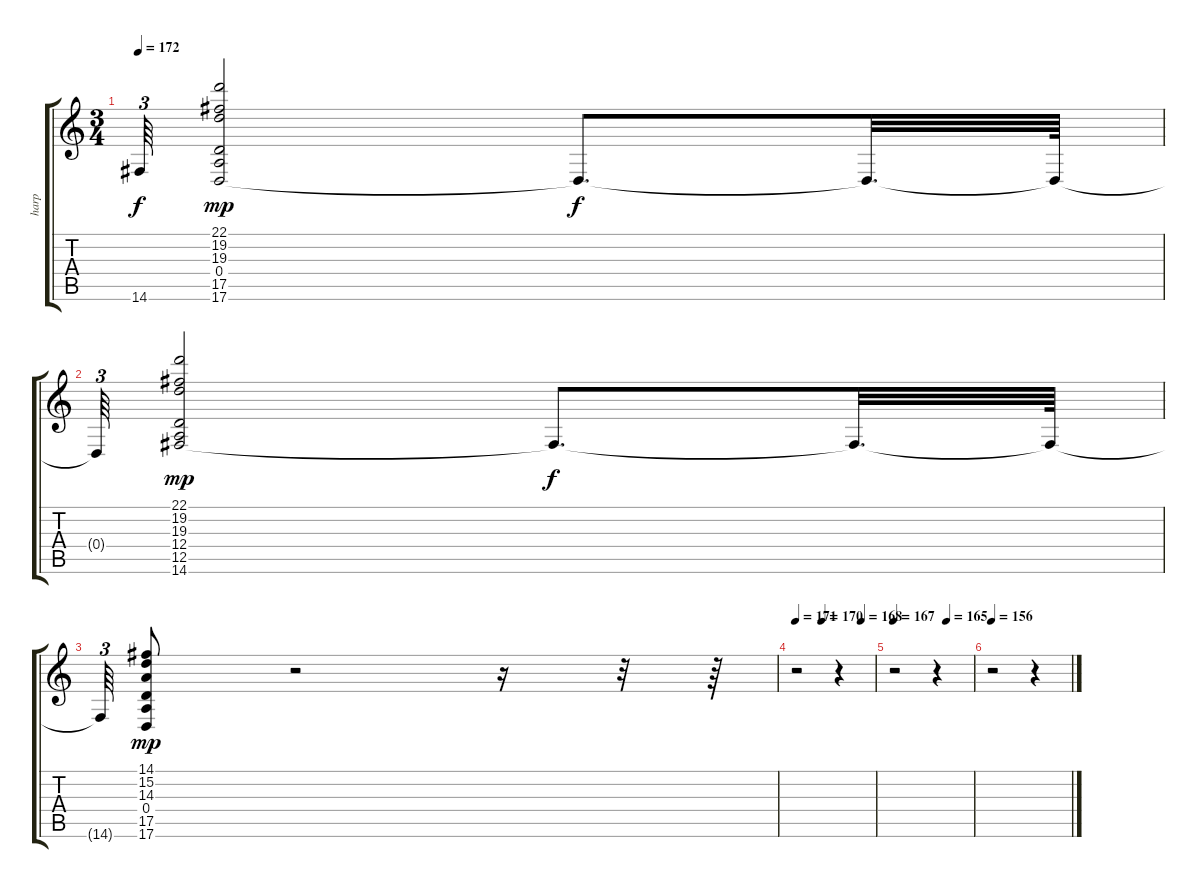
\track ("harp" "harp") {instrument orchestralharp}
\staff {score tabs}
\tuning (E4 B3 G3 D3 A2 E2) {hide}
\ts (3 4)
\tempo 172
\clef g2
\ks c
14.6{t}.64{tu (3 2) dy f} (22.1 19.2 19.3 0.4 17.5 17.6).2{dy mp} 0.4{t}.8{d dy f} 0.4{t}.32{d} 0.4{t}.64 |
0.4{t}.64{tu (3 2)} (22.1 19.2 19.3 12.4 12.5 14.6).2{dy mp} 14.6{t}.8{d dy f} 14.6{t}.32{d} 14.6{t}.64 |
14.6{t}.64{tu (3 2)} (14.1 15.2 14.3 0.4 17.5 17.6).8{dy mp} r.2 r.16 r.32 r.64 |
\tempo 171
\tempo (170 0.3333333333333333)
\tempo (168 0.8333333333333334)
r.2 r.4 |
\tempo 167
\tempo (165 0.6666666666666666)
r.2 r.4 |
\tempo 156
r.2 r.4
